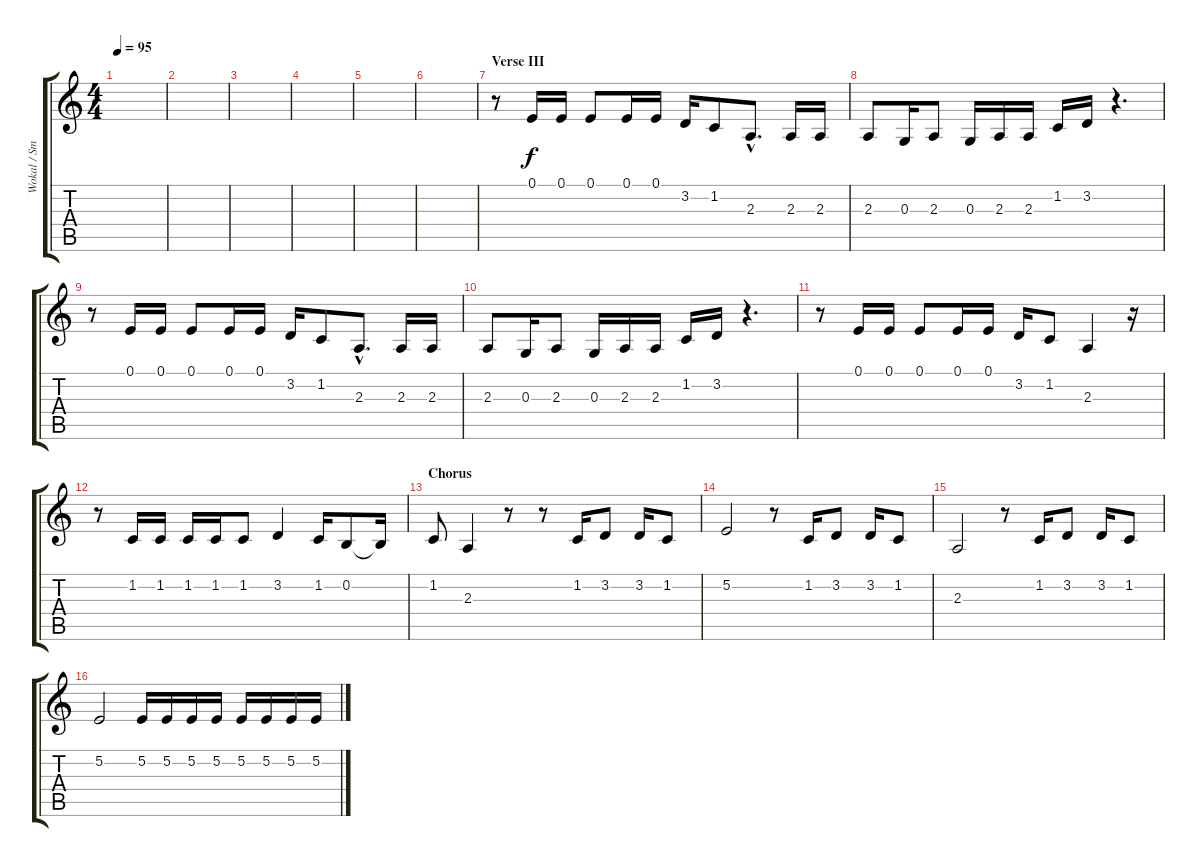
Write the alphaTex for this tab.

\track ("Wokal / Smyczki" "Wokal / Sm") {instrument stringensemble2}
\staff {score tabs}
\tuning (E4 B3 G3 D3 A2 E2) {hide}
\ts (4 4)
\tempo 95
\clef g2
\ks c
|
|
|
|
|
|
\section ("" "Verse III")
r.8{instrument altosax} 0.1.16 0.1.16 0.1.8 0.1.16 0.1.16 3.2.16 1.2.8 2.3{hac}.8{d} 2.3.16 2.3.16 |
2.3.8{instrument altosax} 0.3.16 2.3.8 0.3.16 2.3.16 2.3.16 1.2.16 3.2.16 r.4{d} |
r.8{instrument altosax} 0.1.16 0.1.16 0.1.8 0.1.16 0.1.16 3.2.16 1.2.8 2.3{hac}.8{d} 2.3.16 2.3.16 |
2.3.8{instrument altosax} 0.3.16 2.3.8 0.3.16 2.3.16 2.3.16 1.2.16 3.2.16 r.4{d} |
r.8{instrument altosax} 0.1.16 0.1.16 0.1.8 0.1.16 0.1.16 3.2.16 1.2.8 2.3.4 r.16 |
r.8{instrument altosax} 1.2.16 1.2.16 1.2.16 1.2.16 1.2.8 3.2.4 1.2.16 0.2.8 0.2{t}.16 |
\section ("" "Chorus")
1.2.8{instrument altosax} 2.3.4 r.8 r.8 1.2.16 3.2.8 3.2.16 1.2.8 |
5.2.2{instrument altosax} r.8 1.2.16 3.2.8 3.2.16 1.2.8 |
2.3.2{instrument altosax} r.8 1.2.16 3.2.8 3.2.16 1.2.8 |
5.2.2 5.2.16 5.2.16 5.2.16 5.2.16 5.2.16 5.2.16 5.2.16 5.2.16
